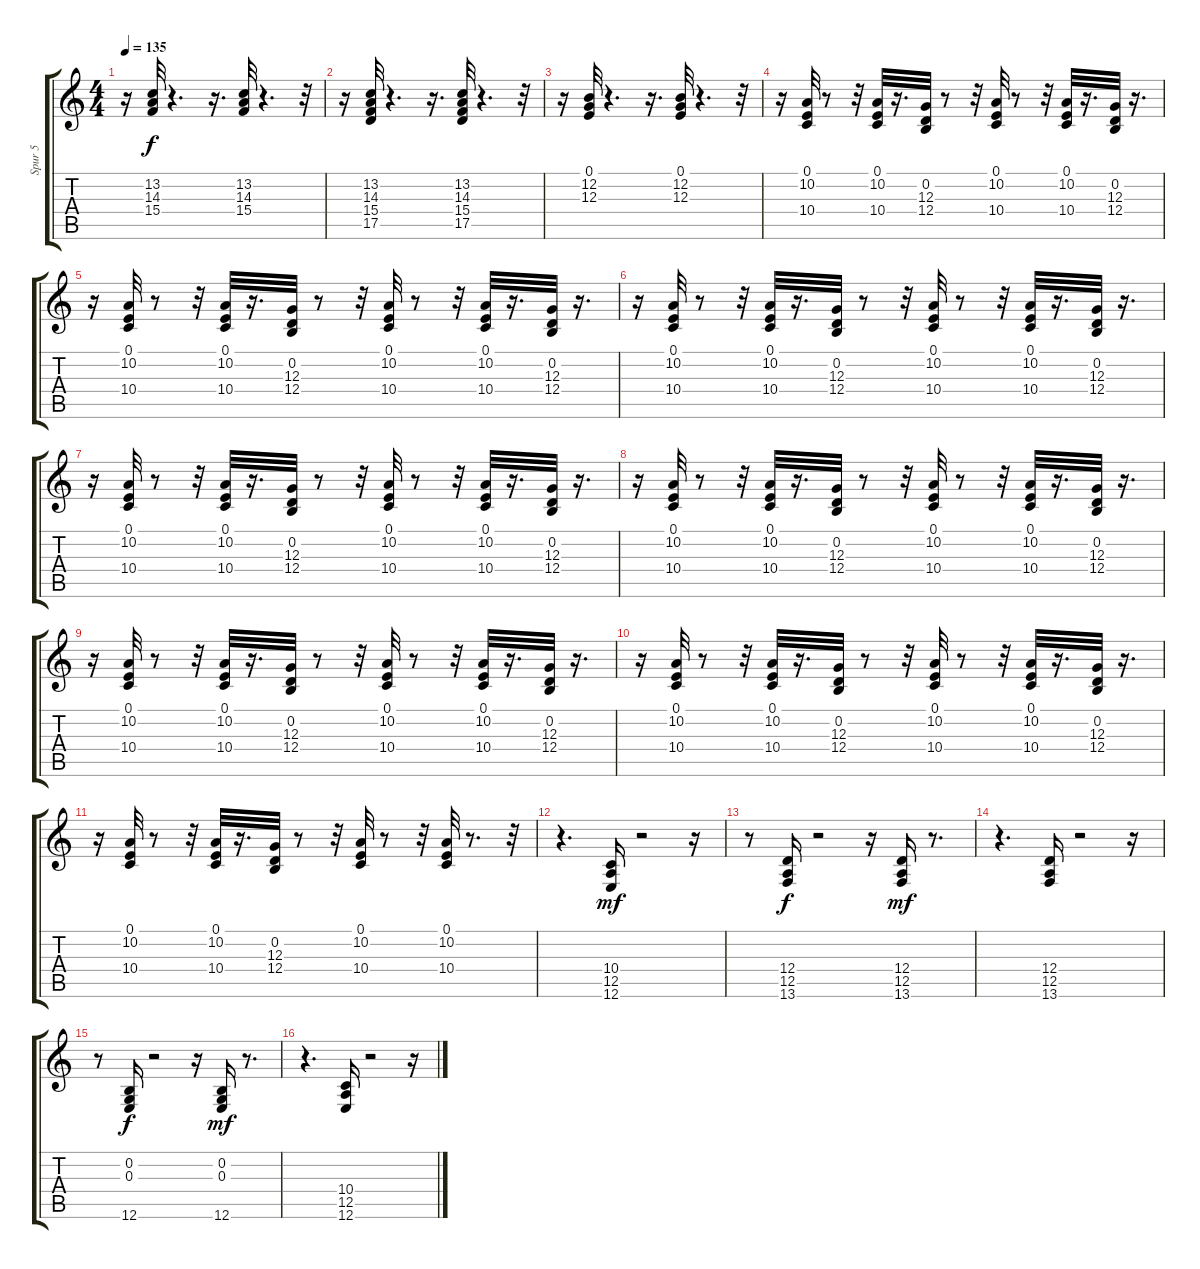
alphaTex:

\track ("Spur 5" "Spur 5") {instrument lead1square}
\staff {score tabs}
\tuning (E4 B3 G3 D3 A2 E2) {hide}
\ts (4 4)
\tempo 135
\clef g2
\ks c
r.16{dy f} (13.2 14.3 15.4).32 r.4{d} r.16{d} (13.2 14.3 15.4).32 r.4{d} r.32 |
r.16 (13.2 14.3 15.4 17.5).32 r.4{d} r.16{d} (13.2 14.3 15.4 17.5).32 r.4{d} r.32 |
r.16 (0.1 12.2 12.3).32 r.4{d} r.16{d} (0.1 12.2 12.3).32 r.4{d} r.32 |
r.16 (0.1 10.2 10.4).32 r.8 r.32 (0.1 10.2 10.4).32 r.16{d} (0.2 12.3 12.4).32 r.8 r.32 (0.1 10.2 10.4).32 r.8 r.32 (0.1 10.2 10.4).32 r.16{d} (0.2 12.3 12.4).32 r.16{d} |
r.16 (0.1 10.2 10.4).32 r.8 r.32 (0.1 10.2 10.4).32 r.16{d} (0.2 12.3 12.4).32 r.8 r.32 (0.1 10.2 10.4).32 r.8 r.32 (0.1 10.2 10.4).32 r.16{d} (0.2 12.3 12.4).32 r.16{d} |
r.16 (0.1 10.2 10.4).32 r.8 r.32 (0.1 10.2 10.4).32 r.16{d} (0.2 12.3 12.4).32 r.8 r.32 (0.1 10.2 10.4).32 r.8 r.32 (0.1 10.2 10.4).32 r.16{d} (0.2 12.3 12.4).32 r.16{d} |
r.16 (0.1 10.2 10.4).32 r.8 r.32 (0.1 10.2 10.4).32 r.16{d} (0.2 12.3 12.4).32 r.8 r.32 (0.1 10.2 10.4).32 r.8 r.32 (0.1 10.2 10.4).32 r.16{d} (0.2 12.3 12.4).32 r.16{d} |
r.16 (0.1 10.2 10.4).32 r.8 r.32 (0.1 10.2 10.4).32 r.16{d} (0.2 12.3 12.4).32 r.8 r.32 (0.1 10.2 10.4).32 r.8 r.32 (0.1 10.2 10.4).32 r.16{d} (0.2 12.3 12.4).32 r.16{d} |
r.16 (0.1 10.2 10.4).32 r.8 r.32 (0.1 10.2 10.4).32 r.16{d} (0.2 12.3 12.4).32 r.8 r.32 (0.1 10.2 10.4).32 r.8 r.32 (0.1 10.2 10.4).32 r.16{d} (0.2 12.3 12.4).32 r.16{d} |
r.16 (0.1 10.2 10.4).32 r.8 r.32 (0.1 10.2 10.4).32 r.16{d} (0.2 12.3 12.4).32 r.8 r.32 (0.1 10.2 10.4).32 r.8 r.32 (0.1 10.2 10.4).32 r.16{d} (0.2 12.3 12.4).32 r.16{d} |
r.16 (0.1 10.2 10.4).32 r.8 r.32 (0.1 10.2 10.4).32 r.16{d} (0.2 12.3 12.4).32 r.8 r.32 (0.1 10.2 10.4).32 r.8 r.32 (0.1 10.2 10.4).32 r.8{d} r.32 |
r.4{d} (10.4 12.5 12.6).16{dy mf} r.2 r.16 |
r.8 (12.4 12.5 13.6).16{dy f} r.2 r.16 (12.4 12.5 13.6).16{dy mf} r.8{d} |
r.4{d} (12.4 12.5 13.6).16 r.2 r.16 |
r.8 (0.2 0.3 12.6).16{dy f} r.2 r.16 (0.2 0.3 12.6).16{dy mf} r.8{d} |
r.4{d} (10.4 12.5 12.6).16 r.2 r.16
